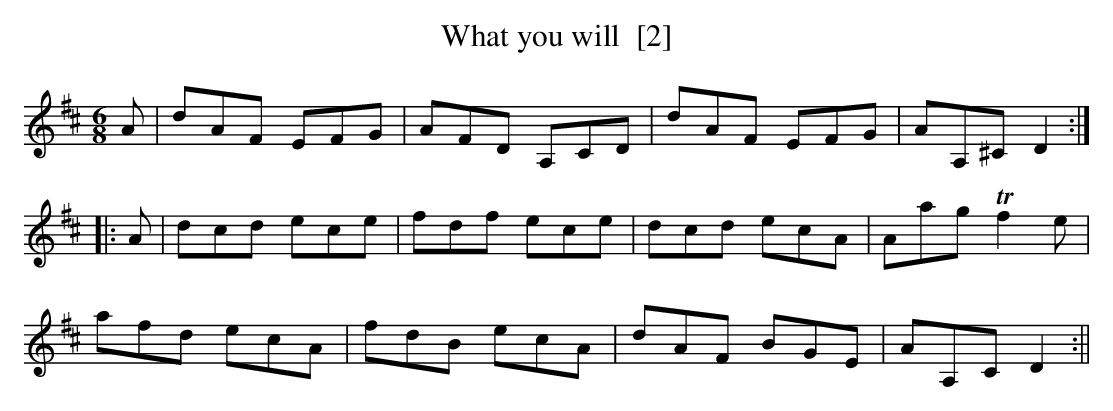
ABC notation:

X:1
T:What you will  [2]
M:6/8
L:1/8
K:D
A|dAF EFG|AFD A,CD|dAF EFG|AA,^C D2:|
|:A|dcd ece|fdf ece|dcd ecA|Aag Tf2e|
afd ecA|fdB ecA|dAF BGE|AA,C D2:||
